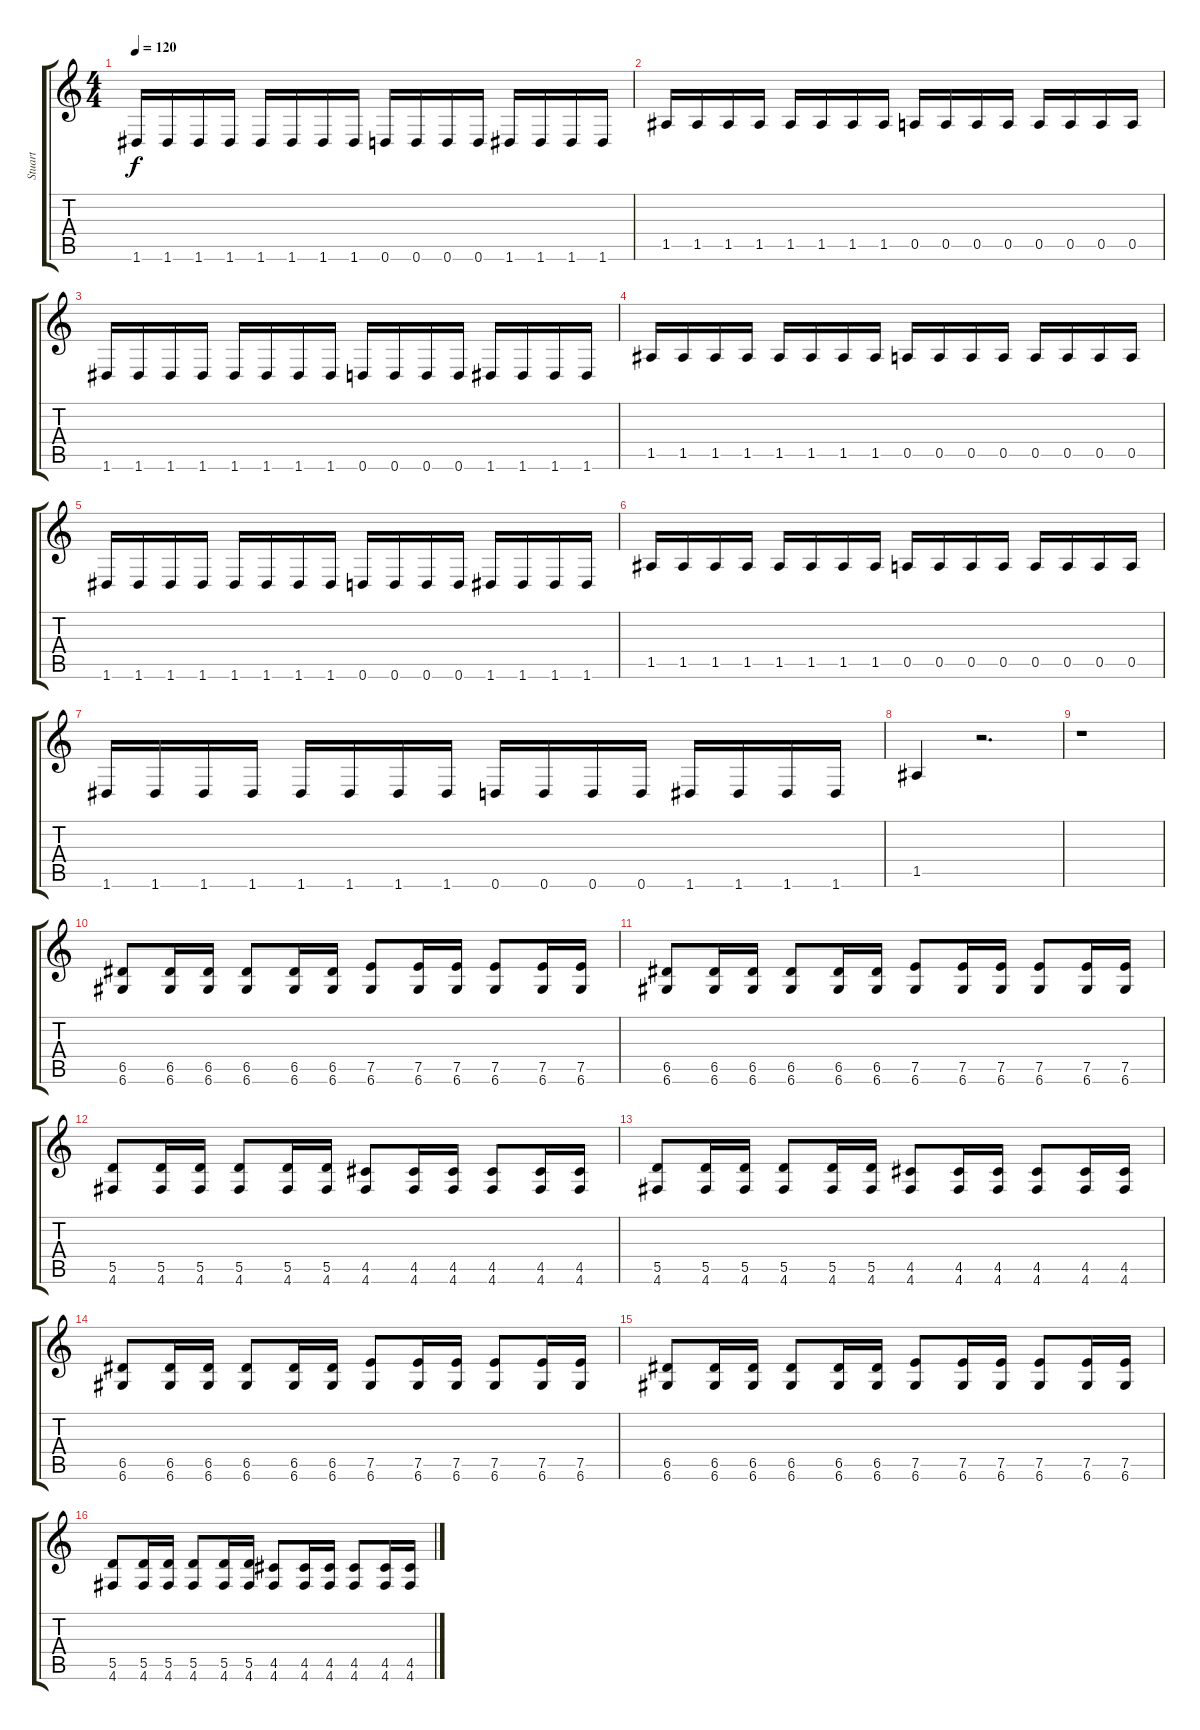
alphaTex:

\track ("Stuart" "Stuart") {instrument overdrivenguitar}
\staff {score tabs}
\tuning (E4 B3 G3 D3 A2 D2) {hide}
\ts (4 4)
\tempo 120
\clef g2
\ks c
1.6.16{dy f} 1.6.16 1.6.16 1.6.16 1.6.16 1.6.16 1.6.16 1.6.16 0.6.16 0.6.16 0.6.16 0.6.16 1.6.16 1.6.16 1.6.16 1.6.16 |
1.5.16 1.5.16 1.5.16 1.5.16 1.5.16 1.5.16 1.5.16 1.5.16 0.5.16 0.5.16 0.5.16 0.5.16 0.5.16 0.5.16 0.5.16 0.5.16 |
1.6.16 1.6.16 1.6.16 1.6.16 1.6.16 1.6.16 1.6.16 1.6.16 0.6.16 0.6.16 0.6.16 0.6.16 1.6.16 1.6.16 1.6.16 1.6.16 |
1.5.16 1.5.16 1.5.16 1.5.16 1.5.16 1.5.16 1.5.16 1.5.16 0.5.16 0.5.16 0.5.16 0.5.16 0.5.16 0.5.16 0.5.16 0.5.16 |
1.6.16 1.6.16 1.6.16 1.6.16 1.6.16 1.6.16 1.6.16 1.6.16 0.6.16 0.6.16 0.6.16 0.6.16 1.6.16 1.6.16 1.6.16 1.6.16 |
1.5.16 1.5.16 1.5.16 1.5.16 1.5.16 1.5.16 1.5.16 1.5.16 0.5.16 0.5.16 0.5.16 0.5.16 0.5.16 0.5.16 0.5.16 0.5.16 |
1.6.16 1.6.16 1.6.16 1.6.16 1.6.16 1.6.16 1.6.16 1.6.16 0.6.16 0.6.16 0.6.16 0.6.16 1.6.16 1.6.16 1.6.16 1.6.16 |
1.5.4 r.2{d} |
r.1 |
(6.5 6.6).8 (6.5 6.6).16 (6.5 6.6).16 (6.5 6.6).8 (6.5 6.6).16 (6.5 6.6).16 (7.5 6.6).8 (7.5 6.6).16 (7.5 6.6).16 (7.5 6.6).8 (7.5 6.6).16 (7.5 6.6).16 |
(6.5 6.6).8 (6.5 6.6).16 (6.5 6.6).16 (6.5 6.6).8 (6.5 6.6).16 (6.5 6.6).16 (7.5 6.6).8 (7.5 6.6).16 (7.5 6.6).16 (7.5 6.6).8 (7.5 6.6).16 (7.5 6.6).16 |
(5.5 4.6).8 (5.5 4.6).16 (5.5 4.6).16 (5.5 4.6).8 (5.5 4.6).16 (5.5 4.6).16 (4.5 4.6).8 (4.5 4.6).16 (4.5 4.6).16 (4.5 4.6).8 (4.5 4.6).16 (4.5 4.6).16 |
(5.5 4.6).8 (5.5 4.6).16 (5.5 4.6).16 (5.5 4.6).8 (5.5 4.6).16 (5.5 4.6).16 (4.5 4.6).8 (4.5 4.6).16 (4.5 4.6).16 (4.5 4.6).8 (4.5 4.6).16 (4.5 4.6).16 |
(6.5 6.6).8 (6.5 6.6).16 (6.5 6.6).16 (6.5 6.6).8 (6.5 6.6).16 (6.5 6.6).16 (7.5 6.6).8 (7.5 6.6).16 (7.5 6.6).16 (7.5 6.6).8 (7.5 6.6).16 (7.5 6.6).16 |
(6.5 6.6).8 (6.5 6.6).16 (6.5 6.6).16 (6.5 6.6).8 (6.5 6.6).16 (6.5 6.6).16 (7.5 6.6).8 (7.5 6.6).16 (7.5 6.6).16 (7.5 6.6).8 (7.5 6.6).16 (7.5 6.6).16 |
(5.5 4.6).8 (5.5 4.6).16 (5.5 4.6).16 (5.5 4.6).8 (5.5 4.6).16 (5.5 4.6).16 (4.5 4.6).8 (4.5 4.6).16 (4.5 4.6).16 (4.5 4.6).8 (4.5 4.6).16 (4.5 4.6).16
